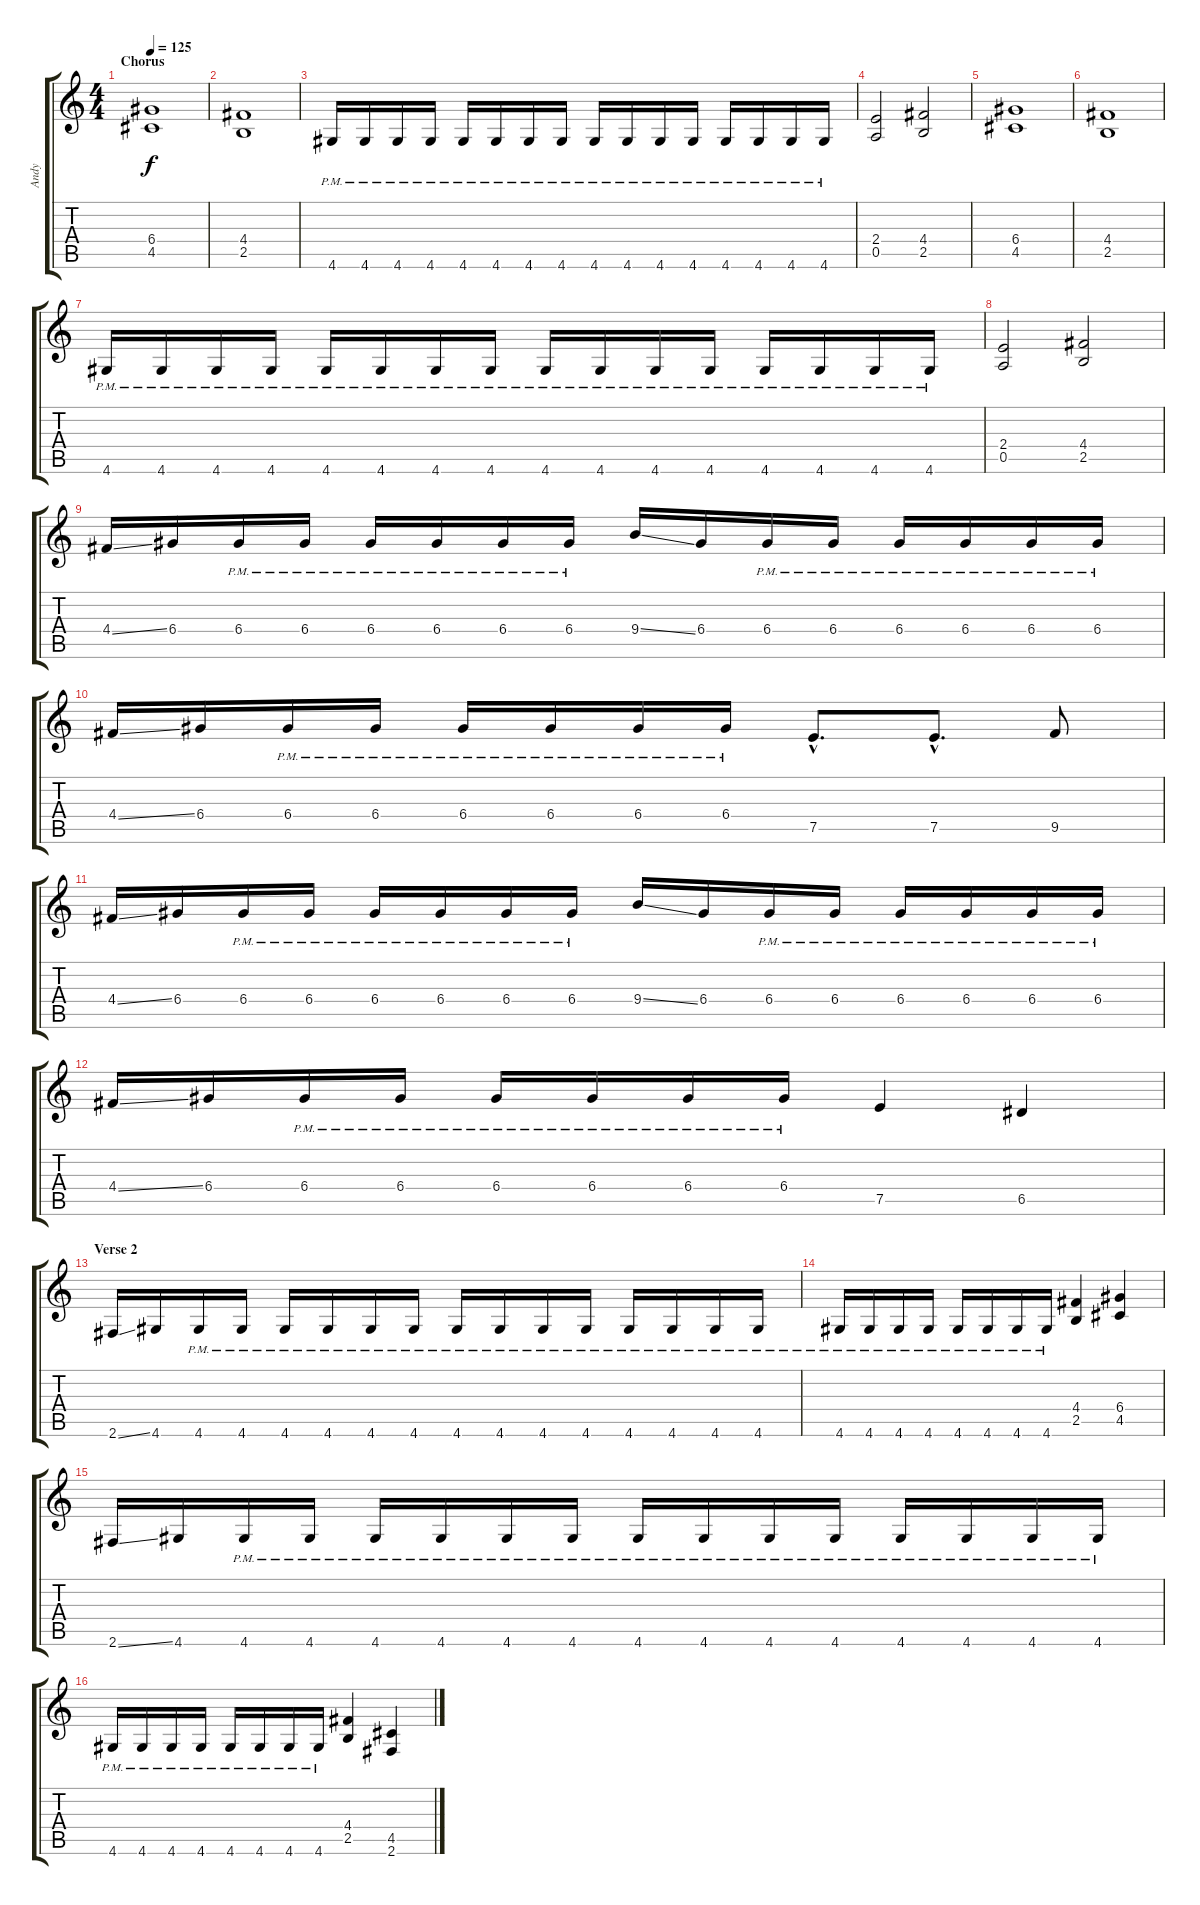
\track ("Andy" "Andy") {instrument distortionguitar}
\staff {score tabs}
\tuning (E4 B3 G3 D3 A2 E2) {hide}
\ts (4 4)
\section ("" "Chorus")
\tempo 125
\clef g2
\ks c
(6.4 4.5).1{dy f} |
(4.4 2.5).1 |
4.6{pm}.16 4.6{pm}.16 4.6{pm}.16 4.6{pm}.16 4.6{pm}.16 4.6{pm}.16 4.6{pm}.16 4.6{pm}.16 4.6{pm}.16 4.6{pm}.16 4.6{pm}.16 4.6{pm}.16 4.6{pm}.16 4.6{pm}.16 4.6{pm}.16 4.6{pm}.16 |
(2.4 0.5).2 (4.4 2.5).2 |
(6.4 4.5).1 |
(4.4 2.5).1 |
4.6{pm}.16 4.6{pm}.16 4.6{pm}.16 4.6{pm}.16 4.6{pm}.16 4.6{pm}.16 4.6{pm}.16 4.6{pm}.16 4.6{pm}.16 4.6{pm}.16 4.6{pm}.16 4.6{pm}.16 4.6{pm}.16 4.6{pm}.16 4.6{pm}.16 4.6{pm}.16 |
(2.4 0.5).2 (4.4 2.5).2 |
4.4{ss}.16 6.4.16 6.4{pm}.16 6.4{pm}.16 6.4{pm}.16 6.4{pm}.16 6.4{pm}.16 6.4{pm}.16 9.4{ss}.16 6.4.16 6.4{pm}.16 6.4{pm}.16 6.4{pm}.16 6.4{pm}.16 6.4{pm}.16 6.4{pm}.16 |
4.4{ss}.16 6.4.16 6.4{pm}.16 6.4{pm}.16 6.4{pm}.16 6.4{pm}.16 6.4{pm}.16 6.4{pm}.16 7.5{hac}.8{d} 7.5{hac}.8{d} 9.5.8 |
4.4{ss}.16 6.4.16 6.4{pm}.16 6.4{pm}.16 6.4{pm}.16 6.4{pm}.16 6.4{pm}.16 6.4{pm}.16 9.4{ss}.16 6.4.16 6.4{pm}.16 6.4{pm}.16 6.4{pm}.16 6.4{pm}.16 6.4{pm}.16 6.4{pm}.16 |
4.4{ss}.16 6.4.16 6.4{pm}.16 6.4{pm}.16 6.4{pm}.16 6.4{pm}.16 6.4{pm}.16 6.4{pm}.16 7.5.4 6.5.4 |
\section ("" "Verse 2")
2.6{ss}.16 4.6.16 4.6{pm}.16 4.6{pm}.16 4.6{pm}.16 4.6{pm}.16 4.6{pm}.16 4.6{pm}.16 4.6{pm}.16 4.6{pm}.16 4.6{pm}.16 4.6{pm}.16 4.6{pm}.16 4.6{pm}.16 4.6{pm}.16 4.6{pm}.16 |
4.6{pm}.16 4.6{pm}.16 4.6{pm}.16 4.6{pm}.16 4.6{pm}.16 4.6{pm}.16 4.6{pm}.16 4.6{pm}.16 (4.4 2.5).4 (6.4 4.5).4 |
2.6{ss}.16 4.6.16 4.6{pm}.16 4.6{pm}.16 4.6{pm}.16 4.6{pm}.16 4.6{pm}.16 4.6{pm}.16 4.6{pm}.16 4.6{pm}.16 4.6{pm}.16 4.6{pm}.16 4.6{pm}.16 4.6{pm}.16 4.6{pm}.16 4.6{pm}.16 |
4.6{pm}.16 4.6{pm}.16 4.6{pm}.16 4.6{pm}.16 4.6{pm}.16 4.6{pm}.16 4.6{pm}.16 4.6{pm}.16 (4.4 2.5).4 (4.5 2.6).4
